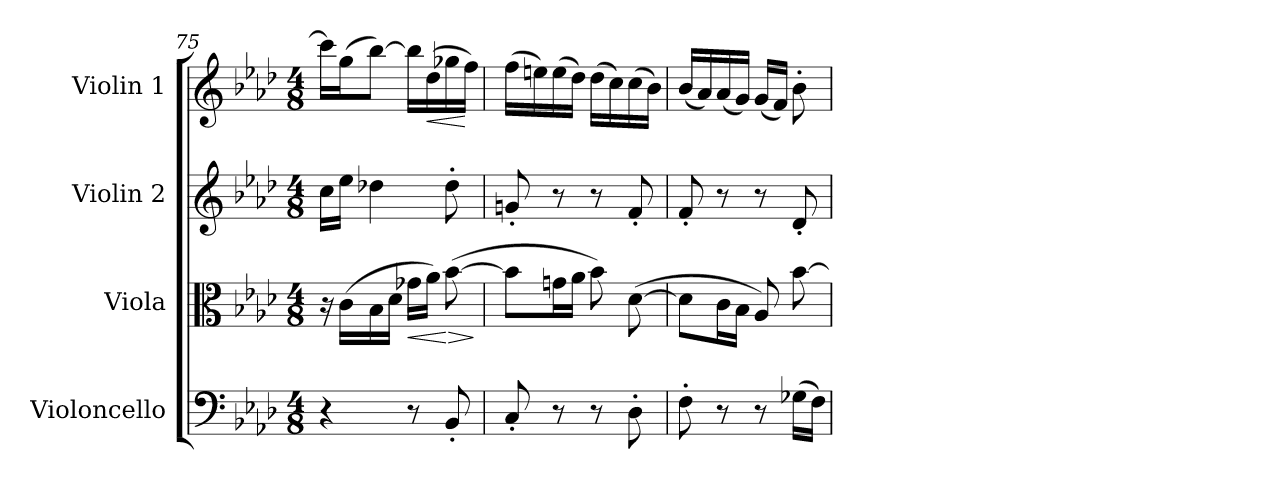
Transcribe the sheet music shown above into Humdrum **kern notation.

**kern	**kern	**dynam	**kern	**kern	**dynam
*part4	*part3	*part3	*part2	*part1	*part1
*staff4	*staff3	*staff3	*staff2	*staff1	*staff1
*I"Violoncello	*I"Viola	*	*I"Violin 2	*I"Violin 1	*
*I'Vc	*I'Vla	*	*I'Vln	*I'Vln	*
*clefF4	*clefC3	*	*clefG2	*clefG2	*
*k[b-e-a-d-]	*k[b-e-a-d-]	*	*k[b-e-a-d-]	*k[b-e-a-d-]	*
*M4/8	*M4/8	*	*M4/8	*M4/8	*
=75	=75	=75	=75	=75	=75
4r	16r	.	16cc\LL	16ccc\LL]	.
.	(16c\LL	.	16ee-\JJ	(16gg\J	.
.	16B-\	.	4dd-X\	[8bb-\J)	.
.	16d-\JJ	.	.	.	.
!	!	!LO:HP:b	!	!	!
8r	16g-X\LL	<	.	16bb-\LL]	.
!	!	!	!	!	!LO:HP:b
.	16a-\JJ)	.	.	(16dd-\	<
!	!	!LO:HP:n=1:b	!	!	!
8BB-'/	([8b-\	[ >	8dd-'\	16gg-X\	.
.	.	.	.	16ff\JJ)	[
.	.	]	.	.	.
!!LO:LB:g=z
=76	=76	=76	=76	=76	=76
8C'/	8b-\L]	.	8gn'/	(16ff\LL	.
.	.	.	.	16een\)	.
8r	16gn\L	.	8r	(16ee\	.
.	16a-\JJ	.	.	16dd-\JJ)	.
8r	8b-\)	.	8r	(16dd-\LL	.
.	.	.	.	16cc\)	.
8D-'\	([8d-\	.	8f'/	(16cc\	.
.	.	.	.	16b-\JJ)	.
=77	=77	=77	=77	=77	=77
8F'\	8d-\L]	.	8f'/	(16b-/LL	.
.	.	.	.	16a-/)	.
8r	16c\L	.	8r	(16a-/	.
.	16B-\JJ	.	.	16g/JJ)	.
8r	8A-/)	.	8r	(16g/LL	.
.	.	.	.	16f/JJ)	.
(16G-X\LL	[8b-\	.	8d-'/	8b-'\	.
16F\JJ)	.	.	.	.	.
=	=	=	=	=	=
*-	*-	*-	*-	*-	*-
